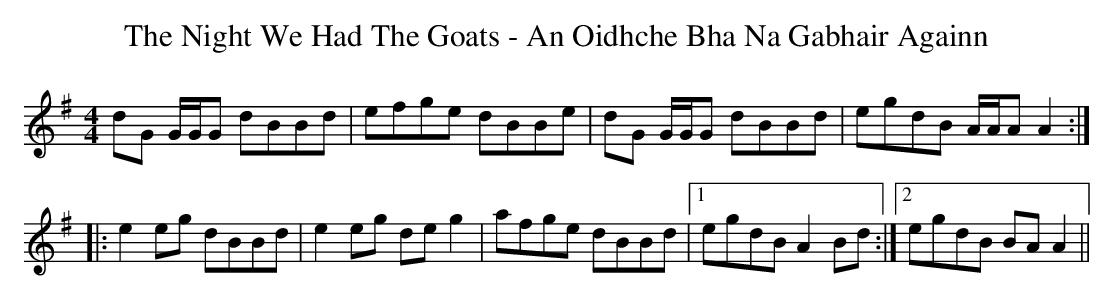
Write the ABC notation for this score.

X:1
T: The Night We Had The Goats - An Oidhche Bha Na Gabhair Againn
M: 4/4
L: 1/8
K: Gmaj
dG G/G/G dBBd|efge dBBe|dG G/G/G dBBd|egdB A/A/A A2:|
|:e2eg dBBd|e2eg deg2|afge dBBd|1 egdB A2Bd:|2 egdB BAA2||
